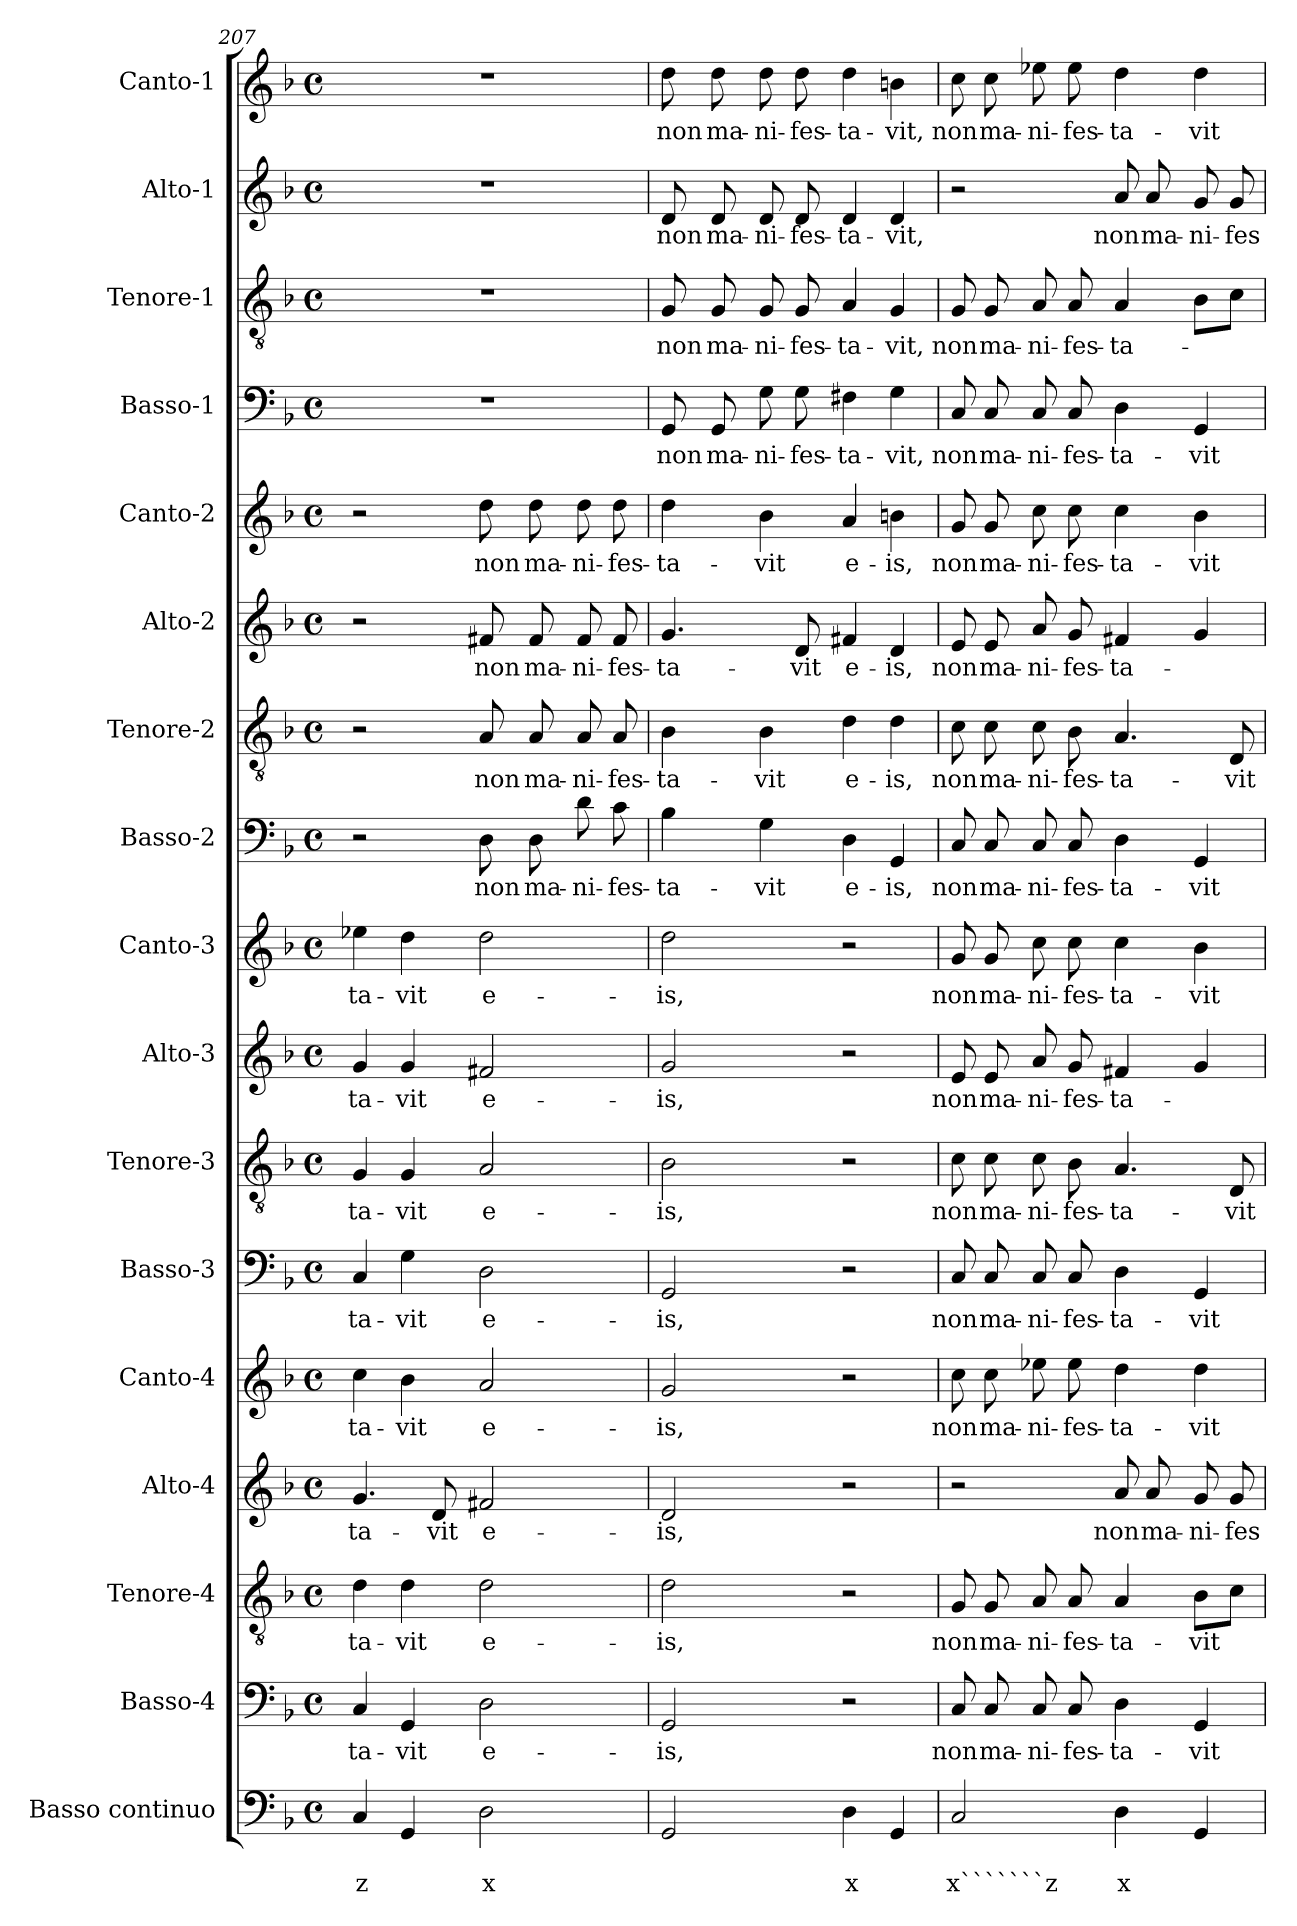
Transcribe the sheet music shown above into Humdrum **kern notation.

**kern	**text	**text	**kern	**text	**kern	**text	**kern	**text	**kern	**text	**kern	**text	**kern	**text	**kern	**text	**kern	**text	**kern	**text	**kern	**text	**kern	**text	**kern	**text	**kern	**text	**kern	**text	**kern	**text	**kern	**text
*part17	*part17	*part17	*part16	*part16	*part15	*part15	*part14	*part14	*part13	*part13	*part12	*part12	*part11	*part11	*part10	*part10	*part9	*part9	*part8	*part8	*part7	*part7	*part6	*part6	*part5	*part5	*part4	*part4	*part3	*part3	*part2	*part2	*part1	*part1
*staff17	*staff17	*staff17	*staff16	*staff16	*staff15	*staff15	*staff14	*staff14	*staff13	*staff13	*staff12	*staff12	*staff11	*staff11	*staff10	*staff10	*staff9	*staff9	*staff8	*staff8	*staff7	*staff7	*staff6	*staff6	*staff5	*staff5	*staff4	*staff4	*staff3	*staff3	*staff2	*staff2	*staff1	*staff1
*I"Basso continuo	*	*	*I"Basso-4	*	*I"Tenore-4	*	*I"Alto-4	*	*I"Canto-4	*	*I"Basso-3	*	*I"Tenore-3	*	*I"Alto-3	*	*I"Canto-3	*	*I"Basso-2	*	*I"Tenore-2	*	*I"Alto-2	*	*I"Canto-2	*	*I"Basso-1	*	*I"Tenore-1	*	*I"Alto-1	*	*I"Canto-1	*
*I'BC	*	*	*I'B4	*	*I'T4	*	*I'A4	*	*I'C4	*	*I'B3	*	*I'T3	*	*I'A3	*	*I'C3	*	*I'B2	*	*I'T2	*	*I'A2	*	*I'C2	*	*I'B1	*	*I'T1	*	*I'A1	*	*I'C1	*
!!LO:PB:g=z
*clefF4	*	*	*clefF4	*	*clefGv2	*	*clefG2	*	*clefG2	*	*clefF4	*	*clefGv2	*	*clefG2	*	*clefG2	*	*clefF4	*	*clefGv2	*	*clefG2	*	*clefG2	*	*clefF4	*	*clefGv2	*	*clefG2	*	*clefG2	*
*k[b-]	*	*	*k[b-]	*	*k[b-]	*	*k[b-]	*	*k[b-]	*	*k[b-]	*	*k[b-]	*	*k[b-]	*	*k[b-]	*	*k[b-]	*	*k[b-]	*	*k[b-]	*	*k[b-]	*	*k[b-]	*	*k[b-]	*	*k[b-]	*	*k[b-]	*
*F:	*	*	*F:	*	*F:	*	*F:	*	*F:	*	*F:	*	*F:	*	*F:	*	*F:	*	*F:	*	*F:	*	*F:	*	*F:	*	*F:	*	*F:	*	*F:	*	*F:	*
*M4/4	*	*	*M4/4	*	*M4/4	*	*M4/4	*	*M4/4	*	*M4/4	*	*M4/4	*	*M4/4	*	*M4/4	*	*M4/4	*	*M4/4	*	*M4/4	*	*M4/4	*	*M4/4	*	*M4/4	*	*M4/4	*	*M4/4	*
*met(c)	*	*	*met(c)	*	*met(c)	*	*met(c)	*	*met(c)	*	*met(c)	*	*met(c)	*	*met(c)	*	*met(c)	*	*met(c)	*	*met(c)	*	*met(c)	*	*met(c)	*	*met(c)	*	*met(c)	*	*met(c)	*	*met(c)	*
=207	=207	=207	=207	=207	=207	=207	=207	=207	=207	=207	=207	=207	=207	=207	=207	=207	=207	=207	=207	=207	=207	=207	=207	=207	=207	=207	=207	=207	=207	=207	=207	=207	=207	=207
!	!	!LO:LY:b	!	!	!	!	!	!	!	!	!	!	!	!	!	!	!	!	!	!	!	!	!	!	!	!	!	!	!	!	!	!	!	!
!	!	!	!	!LO:LY:b	!	!	!	!	!	!	!	!	!	!	!	!	!	!	!	!	!	!	!	!	!	!	!	!	!	!	!	!	!	!
!	!	!	!	!	!	!LO:LY:b	!	!	!	!	!	!	!	!	!	!	!	!	!	!	!	!	!	!	!	!	!	!	!	!	!	!	!	!
!	!	!	!	!	!	!	!	!LO:LY:b	!	!	!	!	!	!	!	!	!	!	!	!	!	!	!	!	!	!	!	!	!	!	!	!	!	!
!	!	!	!	!	!	!	!	!	!	!LO:LY:b	!	!	!	!	!	!	!	!	!	!	!	!	!	!	!	!	!	!	!	!	!	!	!	!
!	!	!	!	!	!	!	!	!	!	!	!	!LO:LY:b	!	!	!	!	!	!	!	!	!	!	!	!	!	!	!	!	!	!	!	!	!	!
!	!	!	!	!	!	!	!	!	!	!	!	!	!	!LO:LY:b	!	!	!	!	!	!	!	!	!	!	!	!	!	!	!	!	!	!	!	!
!	!	!	!	!	!	!	!	!	!	!	!	!	!	!	!	!LO:LY:b	!	!	!	!	!	!	!	!	!	!	!	!	!	!	!	!	!	!
!	!	!	!	!	!	!	!	!	!	!	!	!	!	!	!	!	!	!LO:LY:b	!	!	!	!	!	!	!	!	!	!	!	!	!	!	!	!
4C/	.	z	4C/	-ta-	4d\	-ta-	4.g/	-ta-	4cc\	-ta-	4C/	-ta-	4G/	-ta-	4g/	-ta-	4ee-X\	-ta-	2r	.	2r	.	2r	.	2r	.	1r	.	1r	.	1r	.	1r	.
!	!	!	!	!LO:LY:b	!	!	!	!	!	!	!	!	!	!	!	!	!	!	!	!	!	!	!	!	!	!	!	!	!	!	!	!	!	!
!	!	!	!	!	!	!LO:LY:b	!	!	!	!	!	!	!	!	!	!	!	!	!	!	!	!	!	!	!	!	!	!	!	!	!	!	!	!
!	!	!	!	!	!	!	!	!	!	!LO:LY:b	!	!	!	!	!	!	!	!	!	!	!	!	!	!	!	!	!	!	!	!	!	!	!	!
!	!	!	!	!	!	!	!	!	!	!	!	!LO:LY:b	!	!	!	!	!	!	!	!	!	!	!	!	!	!	!	!	!	!	!	!	!	!
!	!	!	!	!	!	!	!	!	!	!	!	!	!	!LO:LY:b	!	!	!	!	!	!	!	!	!	!	!	!	!	!	!	!	!	!	!	!
!	!	!	!	!	!	!	!	!	!	!	!	!	!	!	!	!LO:LY:b	!	!	!	!	!	!	!	!	!	!	!	!	!	!	!	!	!	!
!	!	!	!	!	!	!	!	!	!	!	!	!	!	!	!	!	!	!LO:LY:b	!	!	!	!	!	!	!	!	!	!	!	!	!	!	!	!
4GG/	.	.	4GG/	-vit	4d\	-vit	.	.	4b-\	-vit	4G\	-vit	4G/	-vit	4g/	-vit	4dd\	-vit	.	.	.	.	.	.	.	.	.	.	.	.	.	.	.	.
!	!	!	!	!	!	!	!	!LO:LY:b	!	!	!	!	!	!	!	!	!	!	!	!	!	!	!	!	!	!	!	!	!	!	!	!	!	!
.	.	.	.	.	.	.	8d/	-vit	.	.	.	.	.	.	.	.	.	.	.	.	.	.	.	.	.	.	.	.	.	.	.	.	.	.
!	!	!LO:LY:b	!	!	!	!	!	!	!	!	!	!	!	!	!	!	!	!	!	!	!	!	!	!	!	!	!	!	!	!	!	!	!	!
!	!	!	!	!LO:LY:b	!	!	!	!	!	!	!	!	!	!	!	!	!	!	!	!	!	!	!	!	!	!	!	!	!	!	!	!	!	!
!	!	!	!	!	!	!LO:LY:b	!	!	!	!	!	!	!	!	!	!	!	!	!	!	!	!	!	!	!	!	!	!	!	!	!	!	!	!
!	!	!	!	!	!	!	!	!LO:LY:b	!	!	!	!	!	!	!	!	!	!	!	!	!	!	!	!	!	!	!	!	!	!	!	!	!	!
!	!	!	!	!	!	!	!	!	!	!LO:LY:b	!	!	!	!	!	!	!	!	!	!	!	!	!	!	!	!	!	!	!	!	!	!	!	!
!	!	!	!	!	!	!	!	!	!	!	!	!LO:LY:b	!	!	!	!	!	!	!	!	!	!	!	!	!	!	!	!	!	!	!	!	!	!
!	!	!	!	!	!	!	!	!	!	!	!	!	!	!LO:LY:b	!	!	!	!	!	!	!	!	!	!	!	!	!	!	!	!	!	!	!	!
!	!	!	!	!	!	!	!	!	!	!	!	!	!	!	!	!LO:LY:b	!	!	!	!	!	!	!	!	!	!	!	!	!	!	!	!	!	!
!	!	!	!	!	!	!	!	!	!	!	!	!	!	!	!	!	!	!LO:LY:b	!	!	!	!	!	!	!	!	!	!	!	!	!	!	!	!
!	!	!	!	!	!	!	!	!	!	!	!	!	!	!	!	!	!	!	!	!LO:LY:b	!	!	!	!	!	!	!	!	!	!	!	!	!	!
!	!	!	!	!	!	!	!	!	!	!	!	!	!	!	!	!	!	!	!	!	!	!LO:LY:b	!	!	!	!	!	!	!	!	!	!	!	!
!	!	!	!	!	!	!	!	!	!	!	!	!	!	!	!	!	!	!	!	!	!	!	!	!LO:LY:b	!	!	!	!	!	!	!	!	!	!
!	!	!	!	!	!	!	!	!	!	!	!	!	!	!	!	!	!	!	!	!	!	!	!	!	!	!LO:LY:b	!	!	!	!	!	!	!	!
2D\	.	x	2D\	e-	2d\	e-	2f#X/	e-	2a/	e-	2D\	e-	2A/	e-	2f#X/	e-	2dd\	e-	8D\	non	8A/	non	8f#X/	non	8dd\	non	.	.	.	.	.	.	.	.
!	!	!	!	!	!	!	!	!	!	!	!	!	!	!	!	!	!	!	!	!LO:LY:b	!	!	!	!	!	!	!	!	!	!	!	!	!	!
!	!	!	!	!	!	!	!	!	!	!	!	!	!	!	!	!	!	!	!	!	!	!LO:LY:b	!	!	!	!	!	!	!	!	!	!	!	!
!	!	!	!	!	!	!	!	!	!	!	!	!	!	!	!	!	!	!	!	!	!	!	!	!LO:LY:b	!	!	!	!	!	!	!	!	!	!
!	!	!	!	!	!	!	!	!	!	!	!	!	!	!	!	!	!	!	!	!	!	!	!	!	!	!LO:LY:b	!	!	!	!	!	!	!	!
.	.	.	.	.	.	.	.	.	.	.	.	.	.	.	.	.	.	.	8D\	ma-	8A/	ma-	8f#/	ma-	8dd\	ma-	.	.	.	.	.	.	.	.
!	!	!	!	!	!	!	!	!	!	!	!	!	!	!	!	!	!	!	!	!LO:LY:b	!	!	!	!	!	!	!	!	!	!	!	!	!	!
!	!	!	!	!	!	!	!	!	!	!	!	!	!	!	!	!	!	!	!	!	!	!LO:LY:b	!	!	!	!	!	!	!	!	!	!	!	!
!	!	!	!	!	!	!	!	!	!	!	!	!	!	!	!	!	!	!	!	!	!	!	!	!LO:LY:b	!	!	!	!	!	!	!	!	!	!
!	!	!	!	!	!	!	!	!	!	!	!	!	!	!	!	!	!	!	!	!	!	!	!	!	!	!LO:LY:b	!	!	!	!	!	!	!	!
.	.	.	.	.	.	.	.	.	.	.	.	.	.	.	.	.	.	.	8d\	-ni-	8A/	-ni-	8f#/	-ni-	8dd\	-ni-	.	.	.	.	.	.	.	.
!	!	!	!	!	!	!	!	!	!	!	!	!	!	!	!	!	!	!	!	!LO:LY:b	!	!	!	!	!	!	!	!	!	!	!	!	!	!
!	!	!	!	!	!	!	!	!	!	!	!	!	!	!	!	!	!	!	!	!	!	!LO:LY:b	!	!	!	!	!	!	!	!	!	!	!	!
!	!	!	!	!	!	!	!	!	!	!	!	!	!	!	!	!	!	!	!	!	!	!	!	!LO:LY:b	!	!	!	!	!	!	!	!	!	!
!	!	!	!	!	!	!	!	!	!	!	!	!	!	!	!	!	!	!	!	!	!	!	!	!	!	!LO:LY:b	!	!	!	!	!	!	!	!
.	.	.	.	.	.	.	.	.	.	.	.	.	.	.	.	.	.	.	8c\	-fes-	8A/	-fes-	8f#/	-fes-	8dd\	-fes-	.	.	.	.	.	.	.	.
=208	=208	=208	=208	=208	=208	=208	=208	=208	=208	=208	=208	=208	=208	=208	=208	=208	=208	=208	=208	=208	=208	=208	=208	=208	=208	=208	=208	=208	=208	=208	=208	=208	=208	=208
!	!	!	!	!LO:LY:b	!	!	!	!	!	!	!	!	!	!	!	!	!	!	!	!	!	!	!	!	!	!	!	!	!	!	!	!	!	!
!	!	!	!	!	!	!LO:LY:b	!	!	!	!	!	!	!	!	!	!	!	!	!	!	!	!	!	!	!	!	!	!	!	!	!	!	!	!
!	!	!	!	!	!	!	!	!LO:LY:b	!	!	!	!	!	!	!	!	!	!	!	!	!	!	!	!	!	!	!	!	!	!	!	!	!	!
!	!	!	!	!	!	!	!	!	!	!LO:LY:b	!	!	!	!	!	!	!	!	!	!	!	!	!	!	!	!	!	!	!	!	!	!	!	!
!	!	!	!	!	!	!	!	!	!	!	!	!LO:LY:b	!	!	!	!	!	!	!	!	!	!	!	!	!	!	!	!	!	!	!	!	!	!
!	!	!	!	!	!	!	!	!	!	!	!	!	!	!LO:LY:b	!	!	!	!	!	!	!	!	!	!	!	!	!	!	!	!	!	!	!	!
!	!	!	!	!	!	!	!	!	!	!	!	!	!	!	!	!LO:LY:b	!	!	!	!	!	!	!	!	!	!	!	!	!	!	!	!	!	!
!	!	!	!	!	!	!	!	!	!	!	!	!	!	!	!	!	!	!LO:LY:b	!	!	!	!	!	!	!	!	!	!	!	!	!	!	!	!
!	!	!	!	!	!	!	!	!	!	!	!	!	!	!	!	!	!	!	!	!LO:LY:b	!	!	!	!	!	!	!	!	!	!	!	!	!	!
!	!	!	!	!	!	!	!	!	!	!	!	!	!	!	!	!	!	!	!	!	!	!LO:LY:b	!	!	!	!	!	!	!	!	!	!	!	!
!	!	!	!	!	!	!	!	!	!	!	!	!	!	!	!	!	!	!	!	!	!	!	!	!LO:LY:b	!	!	!	!	!	!	!	!	!	!
!	!	!	!	!	!	!	!	!	!	!	!	!	!	!	!	!	!	!	!	!	!	!	!	!	!	!LO:LY:b	!	!	!	!	!	!	!	!
!	!	!	!	!	!	!	!	!	!	!	!	!	!	!	!	!	!	!	!	!	!	!	!	!	!	!	!	!LO:LY:b	!	!	!	!	!	!
!	!	!	!	!	!	!	!	!	!	!	!	!	!	!	!	!	!	!	!	!	!	!	!	!	!	!	!	!	!	!LO:LY:b	!	!	!	!
!	!	!	!	!	!	!	!	!	!	!	!	!	!	!	!	!	!	!	!	!	!	!	!	!	!	!	!	!	!	!	!	!LO:LY:b	!	!
!	!	!	!	!	!	!	!	!	!	!	!	!	!	!	!	!	!	!	!	!	!	!	!	!	!	!	!	!	!	!	!	!	!	!LO:LY:b
2GG/	.	.	2GG/	-is,	2d\	-is,	2d/	-is,	2g/	-is,	2GG/	-is,	2B-\	-is,	2g/	-is,	2dd\	-is,	4B-\	-ta-	4B-\	-ta-	4.g/	-ta-	4dd\	-ta-	8GG/	non	8G/	non	8d/	non	8dd\	non
!	!	!	!	!	!	!	!	!	!	!	!	!	!	!	!	!	!	!	!	!	!	!	!	!	!	!	!	!LO:LY:b	!	!	!	!	!	!
!	!	!	!	!	!	!	!	!	!	!	!	!	!	!	!	!	!	!	!	!	!	!	!	!	!	!	!	!	!	!LO:LY:b	!	!	!	!
!	!	!	!	!	!	!	!	!	!	!	!	!	!	!	!	!	!	!	!	!	!	!	!	!	!	!	!	!	!	!	!	!LO:LY:b	!	!
!	!	!	!	!	!	!	!	!	!	!	!	!	!	!	!	!	!	!	!	!	!	!	!	!	!	!	!	!	!	!	!	!	!	!LO:LY:b
.	.	.	.	.	.	.	.	.	.	.	.	.	.	.	.	.	.	.	.	.	.	.	.	.	.	.	8GG/	ma-	8G/	ma-	8d/	ma-	8dd\	ma-
!	!	!	!	!	!	!	!	!	!	!	!	!	!	!	!	!	!	!	!	!LO:LY:b	!	!	!	!	!	!	!	!	!	!	!	!	!	!
!	!	!	!	!	!	!	!	!	!	!	!	!	!	!	!	!	!	!	!	!	!	!LO:LY:b	!	!	!	!	!	!	!	!	!	!	!	!
!	!	!	!	!	!	!	!	!	!	!	!	!	!	!	!	!	!	!	!	!	!	!	!	!	!	!LO:LY:b	!	!	!	!	!	!	!	!
!	!	!	!	!	!	!	!	!	!	!	!	!	!	!	!	!	!	!	!	!	!	!	!	!	!	!	!	!LO:LY:b	!	!	!	!	!	!
!	!	!	!	!	!	!	!	!	!	!	!	!	!	!	!	!	!	!	!	!	!	!	!	!	!	!	!	!	!	!LO:LY:b	!	!	!	!
!	!	!	!	!	!	!	!	!	!	!	!	!	!	!	!	!	!	!	!	!	!	!	!	!	!	!	!	!	!	!	!	!LO:LY:b	!	!
!	!	!	!	!	!	!	!	!	!	!	!	!	!	!	!	!	!	!	!	!	!	!	!	!	!	!	!	!	!	!	!	!	!	!LO:LY:b
.	.	.	.	.	.	.	.	.	.	.	.	.	.	.	.	.	.	.	4G\	-vit	4B-\	-vit	.	.	4b-\	-vit	8G\	-ni-	8G/	-ni-	8d/	-ni-	8dd\	-ni-
!	!	!	!	!	!	!	!	!	!	!	!	!	!	!	!	!	!	!	!	!	!	!	!	!LO:LY:b	!	!	!	!	!	!	!	!	!	!
!	!	!	!	!	!	!	!	!	!	!	!	!	!	!	!	!	!	!	!	!	!	!	!	!	!	!	!	!LO:LY:b	!	!	!	!	!	!
!	!	!	!	!	!	!	!	!	!	!	!	!	!	!	!	!	!	!	!	!	!	!	!	!	!	!	!	!	!	!LO:LY:b	!	!	!	!
!	!	!	!	!	!	!	!	!	!	!	!	!	!	!	!	!	!	!	!	!	!	!	!	!	!	!	!	!	!	!	!	!LO:LY:b	!	!
!	!	!	!	!	!	!	!	!	!	!	!	!	!	!	!	!	!	!	!	!	!	!	!	!	!	!	!	!	!	!	!	!	!	!LO:LY:b
.	.	.	.	.	.	.	.	.	.	.	.	.	.	.	.	.	.	.	.	.	.	.	8d/	-vit	.	.	8G\	-fes-	8G/	-fes-	8d/	-fes-	8dd\	-fes-
!	!	!LO:LY:b	!	!	!	!	!	!	!	!	!	!	!	!	!	!	!	!	!	!	!	!	!	!	!	!	!	!	!	!	!	!	!	!
!	!	!	!	!	!	!	!	!	!	!	!	!	!	!	!	!	!	!	!	!LO:LY:b	!	!	!	!	!	!	!	!	!	!	!	!	!	!
!	!	!	!	!	!	!	!	!	!	!	!	!	!	!	!	!	!	!	!	!	!	!LO:LY:b	!	!	!	!	!	!	!	!	!	!	!	!
!	!	!	!	!	!	!	!	!	!	!	!	!	!	!	!	!	!	!	!	!	!	!	!	!LO:LY:b	!	!	!	!	!	!	!	!	!	!
!	!	!	!	!	!	!	!	!	!	!	!	!	!	!	!	!	!	!	!	!	!	!	!	!	!	!LO:LY:b	!	!	!	!	!	!	!	!
!	!	!	!	!	!	!	!	!	!	!	!	!	!	!	!	!	!	!	!	!	!	!	!	!	!	!	!	!LO:LY:b	!	!	!	!	!	!
!	!	!	!	!	!	!	!	!	!	!	!	!	!	!	!	!	!	!	!	!	!	!	!	!	!	!	!	!	!	!LO:LY:b	!	!	!	!
!	!	!	!	!	!	!	!	!	!	!	!	!	!	!	!	!	!	!	!	!	!	!	!	!	!	!	!	!	!	!	!	!LO:LY:b	!	!
!	!	!	!	!	!	!	!	!	!	!	!	!	!	!	!	!	!	!	!	!	!	!	!	!	!	!	!	!	!	!	!	!	!	!LO:LY:b
4D\	.	x	2r	.	2r	.	2r	.	2r	.	2r	.	2r	.	2r	.	2r	.	4D\	e-	4d\	e-	4f#X/	e-	4a/	e-	4F#X\	-ta-	4A/	-ta-	4d/	-ta-	4dd\	-ta-
!	!	!	!	!	!	!	!	!	!	!	!	!	!	!	!	!	!	!	!	!LO:LY:b	!	!	!	!	!	!	!	!	!	!	!	!	!	!
!	!	!	!	!	!	!	!	!	!	!	!	!	!	!	!	!	!	!	!	!	!	!LO:LY:b	!	!	!	!	!	!	!	!	!	!	!	!
!	!	!	!	!	!	!	!	!	!	!	!	!	!	!	!	!	!	!	!	!	!	!	!	!LO:LY:b	!	!	!	!	!	!	!	!	!	!
!	!	!	!	!	!	!	!	!	!	!	!	!	!	!	!	!	!	!	!	!	!	!	!	!	!	!LO:LY:b	!	!	!	!	!	!	!	!
!	!	!	!	!	!	!	!	!	!	!	!	!	!	!	!	!	!	!	!	!	!	!	!	!	!	!	!	!LO:LY:b	!	!	!	!	!	!
!	!	!	!	!	!	!	!	!	!	!	!	!	!	!	!	!	!	!	!	!	!	!	!	!	!	!	!	!	!	!LO:LY:b	!	!	!	!
!	!	!	!	!	!	!	!	!	!	!	!	!	!	!	!	!	!	!	!	!	!	!	!	!	!	!	!	!	!	!	!	!LO:LY:b	!	!
!	!	!	!	!	!	!	!	!	!	!	!	!	!	!	!	!	!	!	!	!	!	!	!	!	!	!	!	!	!	!	!	!	!	!LO:LY:b
4GG/	.	.	.	.	.	.	.	.	.	.	.	.	.	.	.	.	.	.	4GG/	-is,	4d\	-is,	4d/	-is,	4bn\	-is,	4G\	-vit,	4G/	-vit,	4d/	-vit,	4bn\	-vit,
=209	=209	=209	=209	=209	=209	=209	=209	=209	=209	=209	=209	=209	=209	=209	=209	=209	=209	=209	=209	=209	=209	=209	=209	=209	=209	=209	=209	=209	=209	=209	=209	=209	=209	=209
!	!	!LO:LY:b	!	!	!	!	!	!	!	!	!	!	!	!	!	!	!	!	!	!	!	!	!	!	!	!	!	!	!	!	!	!	!	!
!	!	!	!	!LO:LY:b	!	!	!	!	!	!	!	!	!	!	!	!	!	!	!	!	!	!	!	!	!	!	!	!	!	!	!	!	!	!
!	!	!	!	!	!	!LO:LY:b	!	!	!	!	!	!	!	!	!	!	!	!	!	!	!	!	!	!	!	!	!	!	!	!	!	!	!	!
!	!	!	!	!	!	!	!	!	!	!LO:LY:b	!	!	!	!	!	!	!	!	!	!	!	!	!	!	!	!	!	!	!	!	!	!	!	!
!	!	!	!	!	!	!	!	!	!	!	!	!LO:LY:b	!	!	!	!	!	!	!	!	!	!	!	!	!	!	!	!	!	!	!	!	!	!
!	!	!	!	!	!	!	!	!	!	!	!	!	!	!LO:LY:b	!	!	!	!	!	!	!	!	!	!	!	!	!	!	!	!	!	!	!	!
!	!	!	!	!	!	!	!	!	!	!	!	!	!	!	!	!LO:LY:b	!	!	!	!	!	!	!	!	!	!	!	!	!	!	!	!	!	!
!	!	!	!	!	!	!	!	!	!	!	!	!	!	!	!	!	!	!LO:LY:b	!	!	!	!	!	!	!	!	!	!	!	!	!	!	!	!
!	!	!	!	!	!	!	!	!	!	!	!	!	!	!	!	!	!	!	!	!LO:LY:b	!	!	!	!	!	!	!	!	!	!	!	!	!	!
!	!	!	!	!	!	!	!	!	!	!	!	!	!	!	!	!	!	!	!	!	!	!LO:LY:b	!	!	!	!	!	!	!	!	!	!	!	!
!	!	!	!	!	!	!	!	!	!	!	!	!	!	!	!	!	!	!	!	!	!	!	!	!LO:LY:b	!	!	!	!	!	!	!	!	!	!
!	!	!	!	!	!	!	!	!	!	!	!	!	!	!	!	!	!	!	!	!	!	!	!	!	!	!LO:LY:b	!	!	!	!	!	!	!	!
!	!	!	!	!	!	!	!	!	!	!	!	!	!	!	!	!	!	!	!	!	!	!	!	!	!	!	!	!LO:LY:b	!	!	!	!	!	!
!	!	!	!	!	!	!	!	!	!	!	!	!	!	!	!	!	!	!	!	!	!	!	!	!	!	!	!	!	!	!LO:LY:b	!	!	!	!
!	!	!	!	!	!	!	!	!	!	!	!	!	!	!	!	!	!	!	!	!	!	!	!	!	!	!	!	!	!	!	!	!	!	!LO:LY:b
2C/	.	x```````z	8C/	non	8G/	non	2r	.	8cc\	non	8C/	non	8c\	non	8e/	non	8g/	non	8C/	non	8c\	non	8e/	non	8g/	non	8C/	non	8G/	non	2r	.	8cc\	non
!	!	!	!	!LO:LY:b	!	!	!	!	!	!	!	!	!	!	!	!	!	!	!	!	!	!	!	!	!	!	!	!	!	!	!	!	!	!
!	!	!	!	!	!	!LO:LY:b	!	!	!	!	!	!	!	!	!	!	!	!	!	!	!	!	!	!	!	!	!	!	!	!	!	!	!	!
!	!	!	!	!	!	!	!	!	!	!LO:LY:b	!	!	!	!	!	!	!	!	!	!	!	!	!	!	!	!	!	!	!	!	!	!	!	!
!	!	!	!	!	!	!	!	!	!	!	!	!LO:LY:b	!	!	!	!	!	!	!	!	!	!	!	!	!	!	!	!	!	!	!	!	!	!
!	!	!	!	!	!	!	!	!	!	!	!	!	!	!LO:LY:b	!	!	!	!	!	!	!	!	!	!	!	!	!	!	!	!	!	!	!	!
!	!	!	!	!	!	!	!	!	!	!	!	!	!	!	!	!LO:LY:b	!	!	!	!	!	!	!	!	!	!	!	!	!	!	!	!	!	!
!	!	!	!	!	!	!	!	!	!	!	!	!	!	!	!	!	!	!LO:LY:b	!	!	!	!	!	!	!	!	!	!	!	!	!	!	!	!
!	!	!	!	!	!	!	!	!	!	!	!	!	!	!	!	!	!	!	!	!LO:LY:b	!	!	!	!	!	!	!	!	!	!	!	!	!	!
!	!	!	!	!	!	!	!	!	!	!	!	!	!	!	!	!	!	!	!	!	!	!LO:LY:b	!	!	!	!	!	!	!	!	!	!	!	!
!	!	!	!	!	!	!	!	!	!	!	!	!	!	!	!	!	!	!	!	!	!	!	!	!LO:LY:b	!	!	!	!	!	!	!	!	!	!
!	!	!	!	!	!	!	!	!	!	!	!	!	!	!	!	!	!	!	!	!	!	!	!	!	!	!LO:LY:b	!	!	!	!	!	!	!	!
!	!	!	!	!	!	!	!	!	!	!	!	!	!	!	!	!	!	!	!	!	!	!	!	!	!	!	!	!LO:LY:b	!	!	!	!	!	!
!	!	!	!	!	!	!	!	!	!	!	!	!	!	!	!	!	!	!	!	!	!	!	!	!	!	!	!	!	!	!LO:LY:b	!	!	!	!
!	!	!	!	!	!	!	!	!	!	!	!	!	!	!	!	!	!	!	!	!	!	!	!	!	!	!	!	!	!	!	!	!	!	!LO:LY:b
.	.	.	8C/	ma-	8G/	ma-	.	.	8cc\	ma-	8C/	ma-	8c\	ma-	8e/	ma-	8g/	ma-	8C/	ma-	8c\	ma-	8e/	ma-	8g/	ma-	8C/	ma-	8G/	ma-	.	.	8cc\	ma-
!	!	!	!	!LO:LY:b	!	!	!	!	!	!	!	!	!	!	!	!	!	!	!	!	!	!	!	!	!	!	!	!	!	!	!	!	!	!
!	!	!	!	!	!	!LO:LY:b	!	!	!	!	!	!	!	!	!	!	!	!	!	!	!	!	!	!	!	!	!	!	!	!	!	!	!	!
!	!	!	!	!	!	!	!	!	!	!LO:LY:b	!	!	!	!	!	!	!	!	!	!	!	!	!	!	!	!	!	!	!	!	!	!	!	!
!	!	!	!	!	!	!	!	!	!	!	!	!LO:LY:b	!	!	!	!	!	!	!	!	!	!	!	!	!	!	!	!	!	!	!	!	!	!
!	!	!	!	!	!	!	!	!	!	!	!	!	!	!LO:LY:b	!	!	!	!	!	!	!	!	!	!	!	!	!	!	!	!	!	!	!	!
!	!	!	!	!	!	!	!	!	!	!	!	!	!	!	!	!LO:LY:b	!	!	!	!	!	!	!	!	!	!	!	!	!	!	!	!	!	!
!	!	!	!	!	!	!	!	!	!	!	!	!	!	!	!	!	!	!LO:LY:b	!	!	!	!	!	!	!	!	!	!	!	!	!	!	!	!
!	!	!	!	!	!	!	!	!	!	!	!	!	!	!	!	!	!	!	!	!LO:LY:b	!	!	!	!	!	!	!	!	!	!	!	!	!	!
!	!	!	!	!	!	!	!	!	!	!	!	!	!	!	!	!	!	!	!	!	!	!LO:LY:b	!	!	!	!	!	!	!	!	!	!	!	!
!	!	!	!	!	!	!	!	!	!	!	!	!	!	!	!	!	!	!	!	!	!	!	!	!LO:LY:b	!	!	!	!	!	!	!	!	!	!
!	!	!	!	!	!	!	!	!	!	!	!	!	!	!	!	!	!	!	!	!	!	!	!	!	!	!LO:LY:b	!	!	!	!	!	!	!	!
!	!	!	!	!	!	!	!	!	!	!	!	!	!	!	!	!	!	!	!	!	!	!	!	!	!	!	!	!LO:LY:b	!	!	!	!	!	!
!	!	!	!	!	!	!	!	!	!	!	!	!	!	!	!	!	!	!	!	!	!	!	!	!	!	!	!	!	!	!LO:LY:b	!	!	!	!
!	!	!	!	!	!	!	!	!	!	!	!	!	!	!	!	!	!	!	!	!	!	!	!	!	!	!	!	!	!	!	!	!	!	!LO:LY:b
.	.	.	8C/	-ni-	8A/	-ni-	.	.	8ee-X\	-ni-	8C/	-ni-	8c\	-ni-	8a/	-ni-	8cc\	-ni-	8C/	-ni-	8c\	-ni-	8a/	-ni-	8cc\	-ni-	8C/	-ni-	8A/	-ni-	.	.	8ee-X\	-ni-
!	!	!	!	!LO:LY:b	!	!	!	!	!	!	!	!	!	!	!	!	!	!	!	!	!	!	!	!	!	!	!	!	!	!	!	!	!	!
!	!	!	!	!	!	!LO:LY:b	!	!	!	!	!	!	!	!	!	!	!	!	!	!	!	!	!	!	!	!	!	!	!	!	!	!	!	!
!	!	!	!	!	!	!	!	!	!	!LO:LY:b	!	!	!	!	!	!	!	!	!	!	!	!	!	!	!	!	!	!	!	!	!	!	!	!
!	!	!	!	!	!	!	!	!	!	!	!	!LO:LY:b	!	!	!	!	!	!	!	!	!	!	!	!	!	!	!	!	!	!	!	!	!	!
!	!	!	!	!	!	!	!	!	!	!	!	!	!	!LO:LY:b	!	!	!	!	!	!	!	!	!	!	!	!	!	!	!	!	!	!	!	!
!	!	!	!	!	!	!	!	!	!	!	!	!	!	!	!	!LO:LY:b	!	!	!	!	!	!	!	!	!	!	!	!	!	!	!	!	!	!
!	!	!	!	!	!	!	!	!	!	!	!	!	!	!	!	!	!	!LO:LY:b	!	!	!	!	!	!	!	!	!	!	!	!	!	!	!	!
!	!	!	!	!	!	!	!	!	!	!	!	!	!	!	!	!	!	!	!	!LO:LY:b	!	!	!	!	!	!	!	!	!	!	!	!	!	!
!	!	!	!	!	!	!	!	!	!	!	!	!	!	!	!	!	!	!	!	!	!	!LO:LY:b	!	!	!	!	!	!	!	!	!	!	!	!
!	!	!	!	!	!	!	!	!	!	!	!	!	!	!	!	!	!	!	!	!	!	!	!	!LO:LY:b	!	!	!	!	!	!	!	!	!	!
!	!	!	!	!	!	!	!	!	!	!	!	!	!	!	!	!	!	!	!	!	!	!	!	!	!	!LO:LY:b	!	!	!	!	!	!	!	!
!	!	!	!	!	!	!	!	!	!	!	!	!	!	!	!	!	!	!	!	!	!	!	!	!	!	!	!	!LO:LY:b	!	!	!	!	!	!
!	!	!	!	!	!	!	!	!	!	!	!	!	!	!	!	!	!	!	!	!	!	!	!	!	!	!	!	!	!	!LO:LY:b	!	!	!	!
!	!	!	!	!	!	!	!	!	!	!	!	!	!	!	!	!	!	!	!	!	!	!	!	!	!	!	!	!	!	!	!	!	!	!LO:LY:b
.	.	.	8C/	-fes-	8A/	-fes-	.	.	8ee-\	-fes-	8C/	-fes-	8B-\	-fes-	8g/	-fes-	8cc\	-fes-	8C/	-fes-	8B-\	-fes-	8g/	-fes-	8cc\	-fes-	8C/	-fes-	8A/	-fes-	.	.	8ee-\	-fes-
!	!	!LO:LY:b	!	!	!	!	!	!	!	!	!	!	!	!	!	!	!	!	!	!	!	!	!	!	!	!	!	!	!	!	!	!	!	!
!	!	!	!	!LO:LY:b	!	!	!	!	!	!	!	!	!	!	!	!	!	!	!	!	!	!	!	!	!	!	!	!	!	!	!	!	!	!
!	!	!	!	!	!	!LO:LY:b	!	!	!	!	!	!	!	!	!	!	!	!	!	!	!	!	!	!	!	!	!	!	!	!	!	!	!	!
!	!	!	!	!	!	!	!	!LO:LY:b	!	!	!	!	!	!	!	!	!	!	!	!	!	!	!	!	!	!	!	!	!	!	!	!	!	!
!	!	!	!	!	!	!	!	!	!	!LO:LY:b	!	!	!	!	!	!	!	!	!	!	!	!	!	!	!	!	!	!	!	!	!	!	!	!
!	!	!	!	!	!	!	!	!	!	!	!	!LO:LY:b	!	!	!	!	!	!	!	!	!	!	!	!	!	!	!	!	!	!	!	!	!	!
!	!	!	!	!	!	!	!	!	!	!	!	!	!	!LO:LY:b	!	!	!	!	!	!	!	!	!	!	!	!	!	!	!	!	!	!	!	!
!	!	!	!	!	!	!	!	!	!	!	!	!	!	!	!	!LO:LY:b	!	!	!	!	!	!	!	!	!	!	!	!	!	!	!	!	!	!
!	!	!	!	!	!	!	!	!	!	!	!	!	!	!	!	!	!	!LO:LY:b	!	!	!	!	!	!	!	!	!	!	!	!	!	!	!	!
!	!	!	!	!	!	!	!	!	!	!	!	!	!	!	!	!	!	!	!	!LO:LY:b	!	!	!	!	!	!	!	!	!	!	!	!	!	!
!	!	!	!	!	!	!	!	!	!	!	!	!	!	!	!	!	!	!	!	!	!	!LO:LY:b	!	!	!	!	!	!	!	!	!	!	!	!
!	!	!	!	!	!	!	!	!	!	!	!	!	!	!	!	!	!	!	!	!	!	!	!	!LO:LY:b	!	!	!	!	!	!	!	!	!	!
!	!	!	!	!	!	!	!	!	!	!	!	!	!	!	!	!	!	!	!	!	!	!	!	!	!	!LO:LY:b	!	!	!	!	!	!	!	!
!	!	!	!	!	!	!	!	!	!	!	!	!	!	!	!	!	!	!	!	!	!	!	!	!	!	!	!	!LO:LY:b	!	!	!	!	!	!
!	!	!	!	!	!	!	!	!	!	!	!	!	!	!	!	!	!	!	!	!	!	!	!	!	!	!	!	!	!	!LO:LY:b	!	!	!	!
!	!	!	!	!	!	!	!	!	!	!	!	!	!	!	!	!	!	!	!	!	!	!	!	!	!	!	!	!	!	!	!	!LO:LY:b	!	!
!	!	!	!	!	!	!	!	!	!	!	!	!	!	!	!	!	!	!	!	!	!	!	!	!	!	!	!	!	!	!	!	!	!	!LO:LY:b
4D\	.	x	4D\	-ta-	4A/	-ta-	8a/	non	4dd\	-ta-	4D\	-ta-	4.A/	-ta-	4f#X/	-ta-	4cc\	-ta-	4D\	-ta-	4.A/	-ta-	4f#X/	-ta-	4cc\	-ta-	4D\	-ta-	4A/	-ta-	8a/	non	4dd\	-ta-
!	!	!	!	!	!	!	!	!LO:LY:b	!	!	!	!	!	!	!	!	!	!	!	!	!	!	!	!	!	!	!	!	!	!	!	!	!	!
!	!	!	!	!	!	!	!	!	!	!	!	!	!	!	!	!	!	!	!	!	!	!	!	!	!	!	!	!	!	!	!	!LO:LY:b	!	!
.	.	.	.	.	.	.	8a/	ma-	.	.	.	.	.	.	.	.	.	.	.	.	.	.	.	.	.	.	.	.	.	.	8a/	ma-	.	.
!	!	!	!	!LO:LY:b	!	!	!	!	!	!	!	!	!	!	!	!	!	!	!	!	!	!	!	!	!	!	!	!	!	!	!	!	!	!
!	!	!	!	!	!	!LO:LY:b	!	!	!	!	!	!	!	!	!	!	!	!	!	!	!	!	!	!	!	!	!	!	!	!	!	!	!	!
!	!	!	!	!	!	!	!	!LO:LY:b	!	!	!	!	!	!	!	!	!	!	!	!	!	!	!	!	!	!	!	!	!	!	!	!	!	!
!	!	!	!	!	!	!	!	!	!	!LO:LY:b	!	!	!	!	!	!	!	!	!	!	!	!	!	!	!	!	!	!	!	!	!	!	!	!
!	!	!	!	!	!	!	!	!	!	!	!	!LO:LY:b	!	!	!	!	!	!	!	!	!	!	!	!	!	!	!	!	!	!	!	!	!	!
!	!	!	!	!	!	!	!	!	!	!	!	!	!	!	!	!	!	!LO:LY:b	!	!	!	!	!	!	!	!	!	!	!	!	!	!	!	!
!	!	!	!	!	!	!	!	!	!	!	!	!	!	!	!	!	!	!	!	!LO:LY:b	!	!	!	!	!	!	!	!	!	!	!	!	!	!
!	!	!	!	!	!	!	!	!	!	!	!	!	!	!	!	!	!	!	!	!	!	!	!	!	!	!LO:LY:b	!	!	!	!	!	!	!	!
!	!	!	!	!	!	!	!	!	!	!	!	!	!	!	!	!	!	!	!	!	!	!	!	!	!	!	!	!LO:LY:b	!	!	!	!	!	!
!	!	!	!	!	!	!	!	!	!	!	!	!	!	!	!	!	!	!	!	!	!	!	!	!	!	!	!	!	!	!	!	!LO:LY:b	!	!
!	!	!	!	!	!	!	!	!	!	!	!	!	!	!	!	!	!	!	!	!	!	!	!	!	!	!	!	!	!	!	!	!	!	!LO:LY:b
4GG/	.	.	4GG/	-vit	8B-\L	-vit	8g/	-ni-	4dd\	-vit	4GG/	-vit	.	.	4g/	.	4b-\	-vit	4GG/	-vit	.	.	4g/	.	4b-\	-vit	4GG/	-vit	8B-\L	.	8g/	-ni-	4dd\	-vit
!	!	!	!	!	!	!	!	!LO:LY:b	!	!	!	!	!	!	!	!	!	!	!	!	!	!	!	!	!	!	!	!	!	!	!	!	!	!
!	!	!	!	!	!	!	!	!	!	!	!	!	!	!LO:LY:b	!	!	!	!	!	!	!	!	!	!	!	!	!	!	!	!	!	!	!	!
!	!	!	!	!	!	!	!	!	!	!	!	!	!	!	!	!	!	!	!	!	!	!LO:LY:b	!	!	!	!	!	!	!	!	!	!	!	!
!	!	!	!	!	!	!	!	!	!	!	!	!	!	!	!	!	!	!	!	!	!	!	!	!	!	!	!	!	!	!	!	!LO:LY:b	!	!
.	.	.	.	.	8c\J	.	8g/	-fes-	.	.	.	.	8D/	-vit	.	.	.	.	.	.	8D/	-vit	.	.	.	.	.	.	8c\J	.	8g/	-fes-	.	.
=	=	=	=	=	=	=	=	=	=	=	=	=	=	=	=	=	=	=	=	=	=	=	=	=	=	=	=	=	=	=	=	=	=	=
*-	*-	*-	*-	*-	*-	*-	*-	*-	*-	*-	*-	*-	*-	*-	*-	*-	*-	*-	*-	*-	*-	*-	*-	*-	*-	*-	*-	*-	*-	*-	*-	*-	*-	*-
